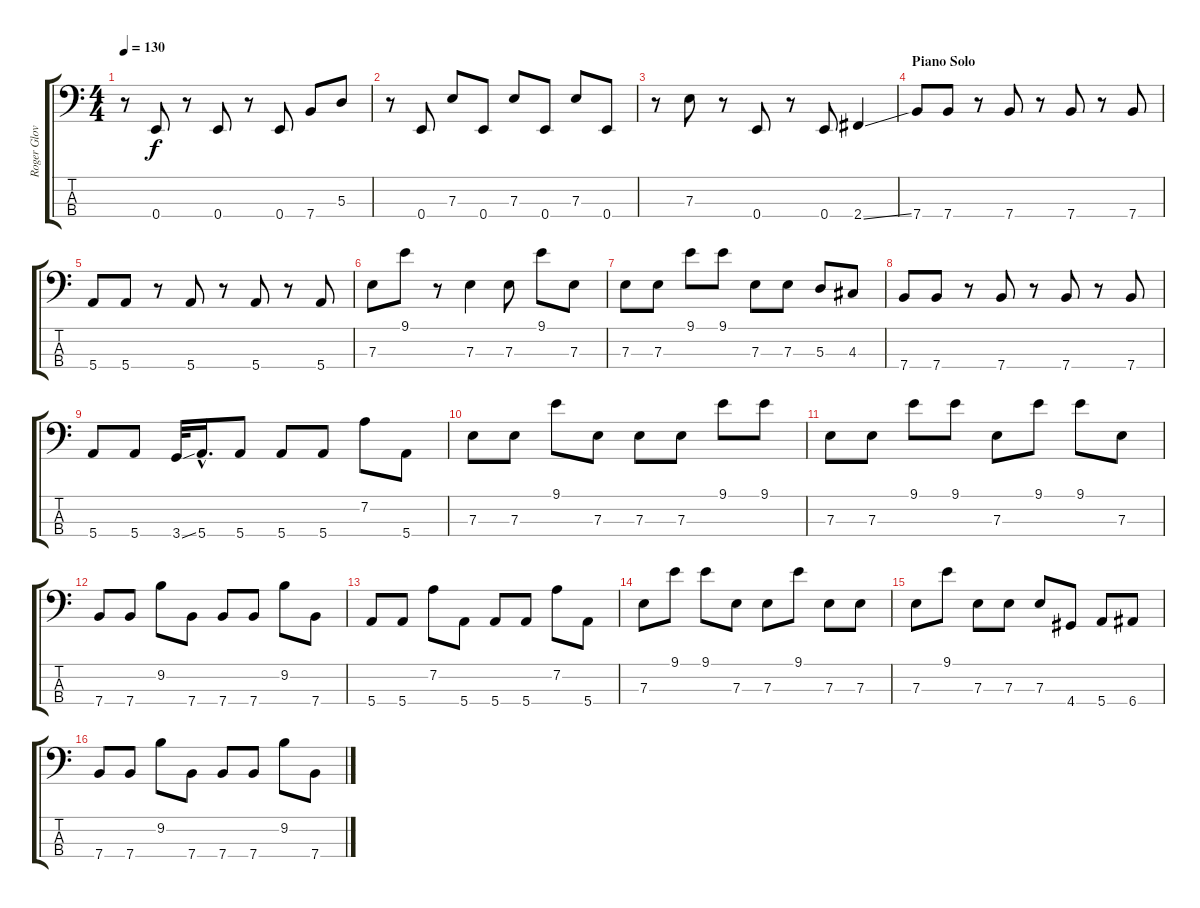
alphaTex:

\track ("Roger Glover - Bass" "Roger Glov") {instrument electricbasspick}
\staff {score tabs}
\tuning (G2 D2 A1 E1) {hide}
\ts (4 4)
\tempo 130
\clef f4
\ks c
r.8{dy f} 0.4.8 r.8 0.4.8 r.8 0.4.8 7.4.8 5.3.8 |
r.8 0.4.8 7.3.8 0.4.8 7.3.8 0.4.8 7.3.8 0.4.8 |
r.8 7.3.8 r.8 0.4.8 r.8 0.4.8 2.4{ss}.4 |
\section ("" "Piano Solo")
7.4.8 7.4.8 r.8 7.4.8 r.8 7.4.8 r.8 7.4.8 |
5.4.8 5.4.8 r.8 5.4.8 r.8 5.4.8 r.8 5.4.8 |
7.3.8 9.1.8 r.8 7.3.4 7.3.8 9.1.8 7.3.8 |
7.3.8 7.3.8 9.1.8 9.1.8 7.3.8 7.3.8 5.3.8 4.3.8 |
7.4.8 7.4.8 r.8 7.4.8 r.8 7.4.8 r.8 7.4.8 |
5.4.8 5.4.8 3.4{ss}.32 5.4{hac}.16{d} 5.4.8 5.4.8 5.4.8 7.2.8 5.4.8 |
7.3.8 7.3.8 9.1.8 7.3.8 7.3.8 7.3.8 9.1.8 9.1.8 |
7.3.8 7.3.8 9.1.8 9.1.8 7.3.8 9.1.8 9.1.8 7.3.8 |
7.4.8 7.4.8 9.2.8 7.4.8 7.4.8 7.4.8 9.2.8 7.4.8 |
5.4.8 5.4.8 7.2.8 5.4.8 5.4.8 5.4.8 7.2.8 5.4.8 |
7.3.8 9.1.8 9.1.8 7.3.8 7.3.8 9.1.8 7.3.8 7.3.8 |
7.3.8 9.1.8 7.3.8 7.3.8 7.3.8 4.4.8 5.4.8 6.4.8 |
7.4.8 7.4.8 9.2.8 7.4.8 7.4.8 7.4.8 9.2.8 7.4.8
